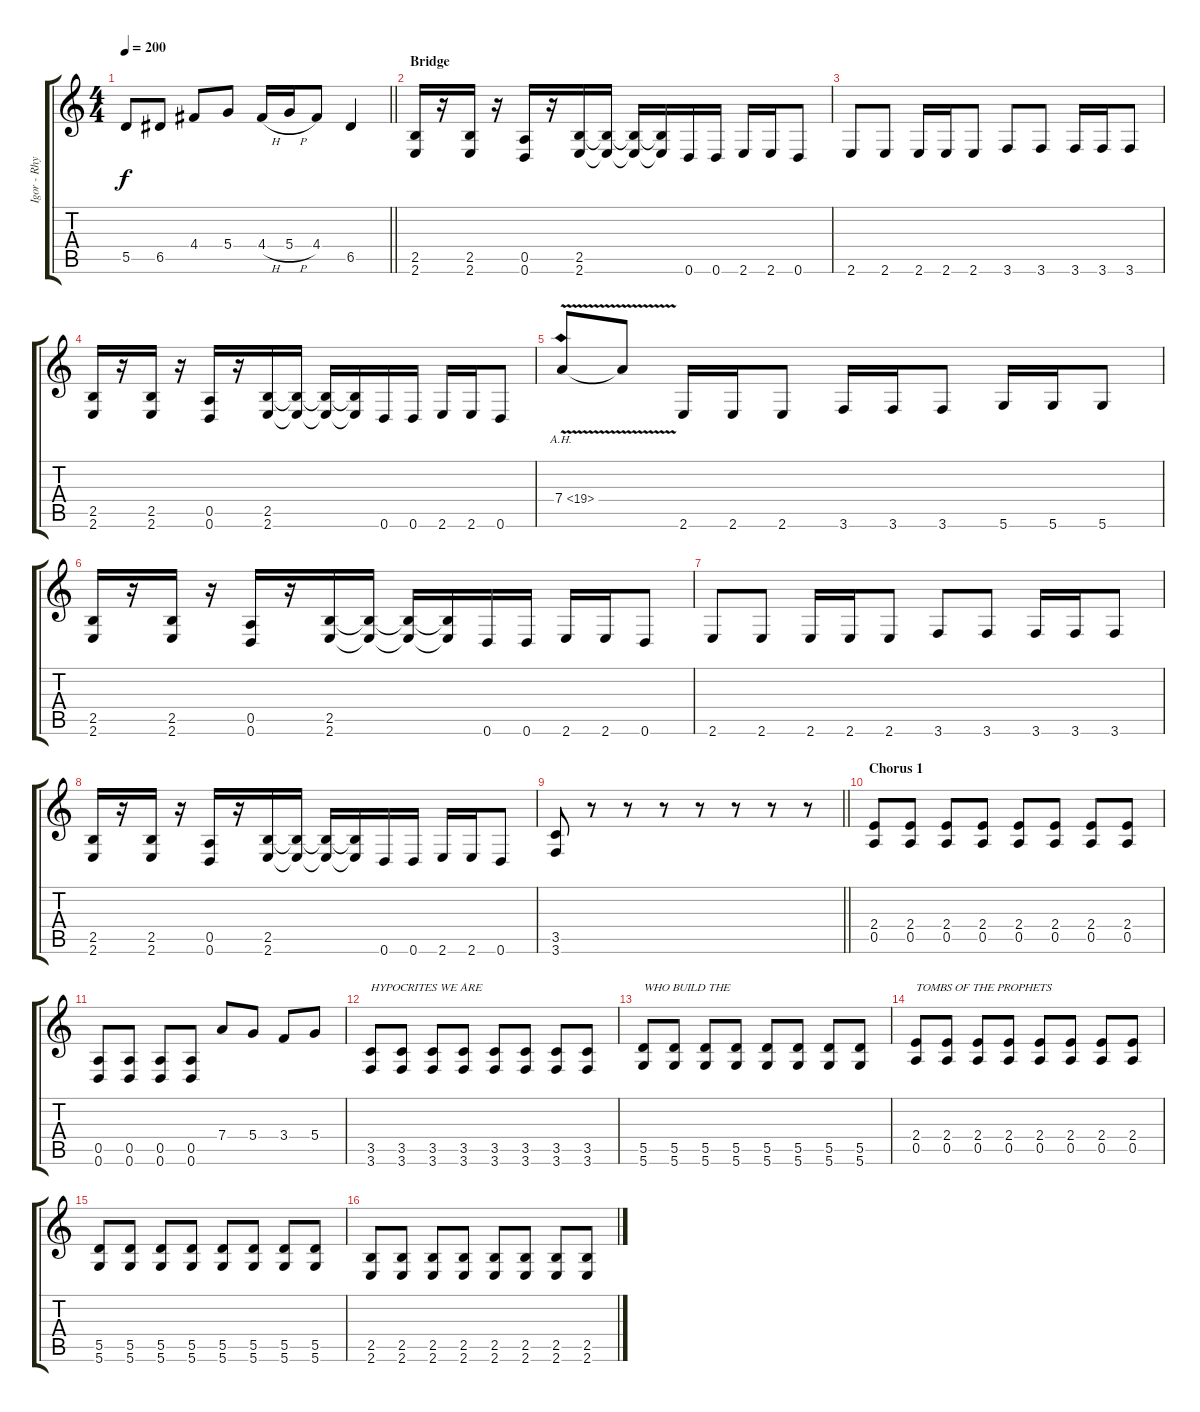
\track ("Igor - Rhythm Guitar,Vocals" "Igor - Rhy") {instrument distortionguitar}
\staff {score tabs}
\tuning (E4 B3 G3 D3 A2 D2) {hide}
\ts (4 4)
\tempo 200
\clef g2
\barLineRight lightlight
\ks c
5.5.8{dy f} 6.5.8 4.4.8 5.4.8 4.4{h}.16 5.4{h}.16 4.4.8 6.5.4 |
\section ("" "Bridge")
(2.5 2.6).16 r.16 (2.5 2.6).16 r.16 (0.5 0.6).16 r.16 (2.5 2.6).16 (2.5{t} 2.6{t}).16 (2.5{t} 2.6{t}).16 (2.5{t} 2.6{t}).16 0.6.16 0.6.16 2.6.16 2.6.16 0.6.8 |
2.6.8 2.6.8 2.6.16 2.6.16 2.6.8 3.6.8 3.6.8 3.6.16 3.6.16 3.6.8 |
(2.5 2.6).16 r.16 (2.5 2.6).16 r.16 (0.5 0.6).16 r.16 (2.5 2.6).16 (2.5{t} 2.6{t}).16 (2.5{t} 2.6{t}).16 (2.5{t} 2.6{t}).16 0.6.16 0.6.16 2.6.16 2.6.16 0.6.8 |
7.4{ah 12 v}.8 7.4{t}.8 2.6.16 2.6.16 2.6.8 3.6.16 3.6.16 3.6.8 5.6.16 5.6.16 5.6.8 |
(2.5 2.6).16 r.16 (2.5 2.6).16 r.16 (0.5 0.6).16 r.16 (2.5 2.6).16 (2.5{t} 2.6{t}).16 (2.5{t} 2.6{t}).16 (2.5{t} 2.6{t}).16 0.6.16 0.6.16 2.6.16 2.6.16 0.6.8 |
2.6.8 2.6.8 2.6.16 2.6.16 2.6.8 3.6.8 3.6.8 3.6.16 3.6.16 3.6.8 |
(2.5 2.6).16 r.16 (2.5 2.6).16 r.16 (0.5 0.6).16 r.16 (2.5 2.6).16 (2.5{t} 2.6{t}).16 (2.5{t} 2.6{t}).16 (2.5{t} 2.6{t}).16 0.6.16 0.6.16 2.6.16 2.6.16 0.6.8 |
\barLineRight lightlight
(3.5 3.6).8 r.8 r.8 r.8 r.8 r.8 r.8 r.8 |
\section ("" "Chorus 1")
(2.4 0.5).8 (2.4 0.5).8 (2.4 0.5).8 (2.4 0.5).8 (2.4 0.5).8 (2.4 0.5).8 (2.4 0.5).8 (2.4 0.5).8 |
(0.5 0.6).8 (0.5 0.6).8 (0.5 0.6).8 (0.5 0.6).8 7.4.8 5.4.8 3.4.8 5.4.8 |
(3.5 3.6).8{txt "HYPOCRITES WE ARE"} (3.5 3.6).8 (3.5 3.6).8 (3.5 3.6).8 (3.5 3.6).8 (3.5 3.6).8 (3.5 3.6).8 (3.5 3.6).8 |
(5.5 5.6).8{txt "WHO BUILD THE "} (5.5 5.6).8 (5.5 5.6).8 (5.5 5.6).8 (5.5 5.6).8 (5.5 5.6).8 (5.5 5.6).8 (5.5 5.6).8 |
(2.4 0.5).8{txt "TOMBS OF THE PROPHETS"} (2.4 0.5).8 (2.4 0.5).8 (2.4 0.5).8 (2.4 0.5).8 (2.4 0.5).8 (2.4 0.5).8 (2.4 0.5).8 |
(5.5 5.6).8 (5.5 5.6).8 (5.5 5.6).8 (5.5 5.6).8 (5.5 5.6).8 (5.5 5.6).8 (5.5 5.6).8 (5.5 5.6).8 |
(2.5 2.6).8 (2.5 2.6).8 (2.5 2.6).8 (2.5 2.6).8 (2.5 2.6).8 (2.5 2.6).8 (2.5 2.6).8 (2.5 2.6).8
